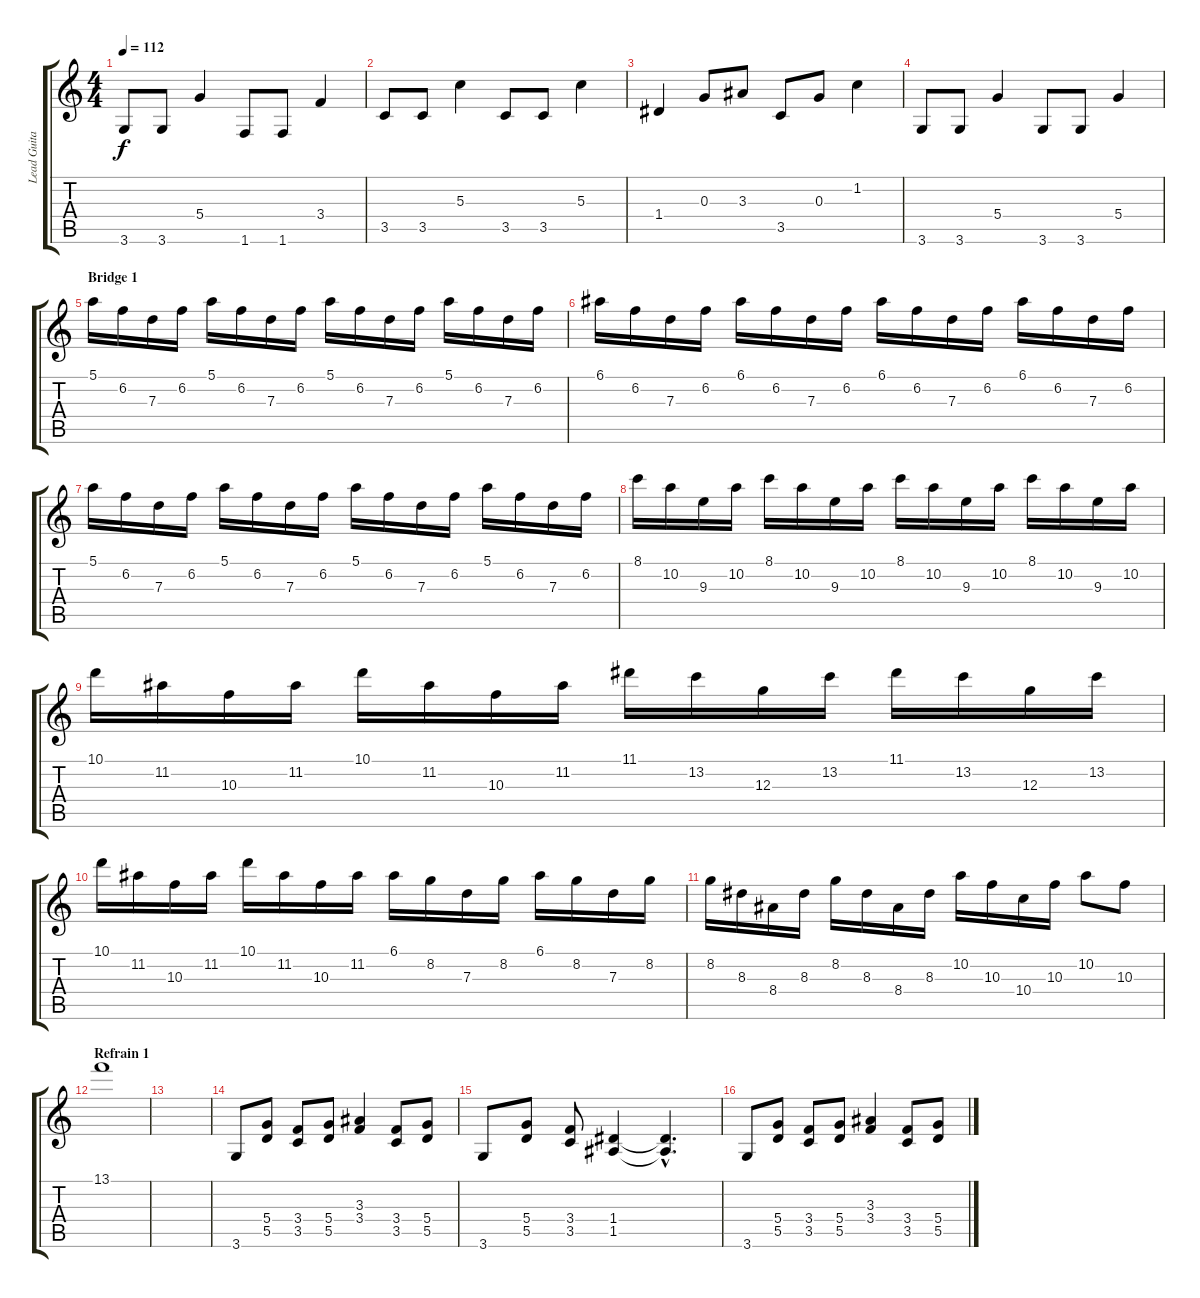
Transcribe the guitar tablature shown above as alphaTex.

\track ("Lead Guitar" "Lead Guita") {instrument overdrivenguitar}
\staff {score tabs}
\tuning (E4 B3 G3 D3 A2 E2) {hide}
\ts (4 4)
\tempo 112
\clef g2
\ks c
3.6.8{dy f} 3.6.8 5.4.4 1.6.8 1.6.8 3.4.4 |
3.5.8 3.5.8 5.3.4 3.5.8 3.5.8 5.3.4 |
1.4.4 0.3.8 3.3.8 3.5.8 0.3.8 1.2.4 |
3.6.8 3.6.8 5.4.4 3.6.8 3.6.8 5.4.4 |
\section ("" "Bridge 1")
5.1.16 6.2.16 7.3.16 6.2.16 5.1.16 6.2.16 7.3.16 6.2.16 5.1.16 6.2.16 7.3.16 6.2.16 5.1.16 6.2.16 7.3.16 6.2.16 |
6.1.16 6.2.16 7.3.16 6.2.16 6.1.16 6.2.16 7.3.16 6.2.16 6.1.16 6.2.16 7.3.16 6.2.16 6.1.16 6.2.16 7.3.16 6.2.16 |
5.1.16 6.2.16 7.3.16 6.2.16 5.1.16 6.2.16 7.3.16 6.2.16 5.1.16 6.2.16 7.3.16 6.2.16 5.1.16 6.2.16 7.3.16 6.2.16 |
8.1.16 10.2.16 9.3.16 10.2.16 8.1.16 10.2.16 9.3.16 10.2.16 8.1.16 10.2.16 9.3.16 10.2.16 8.1.16 10.2.16 9.3.16 10.2.16 |
10.1.16 11.2.16 10.3.16 11.2.16 10.1.16 11.2.16 10.3.16 11.2.16 11.1.16 13.2.16 12.3.16 13.2.16 11.1.16 13.2.16 12.3.16 13.2.16 |
10.1.16 11.2.16 10.3.16 11.2.16 10.1.16 11.2.16 10.3.16 11.2.16 6.1.16 8.2.16 7.3.16 8.2.16 6.1.16 8.2.16 7.3.16 8.2.16 |
8.2.16 8.3.16 8.4.16 8.3.16 8.2.16 8.3.16 8.4.16 8.3.16 10.2.16 10.3.16 10.4.16 10.3.16 10.2.8 10.3.8 |
\section ("" "Refrain 1")
13.1.1 |
|
3.6.8 (5.4 5.5).8 (3.4 3.5).8 (5.4 5.5).8 (3.3 3.4).4 (3.4 3.5).8 (5.4 5.5).8 |
3.6.8 (5.4 5.5).8 (3.4 3.5).8 (1.4 1.5).4 (1.4{hac t} 1.5{hac t}).4{d} |
3.6.8 (5.4 5.5).8 (3.4 3.5).8 (5.4 5.5).8 (3.3 3.4).4 (3.4 3.5).8 (5.4 5.5).8
